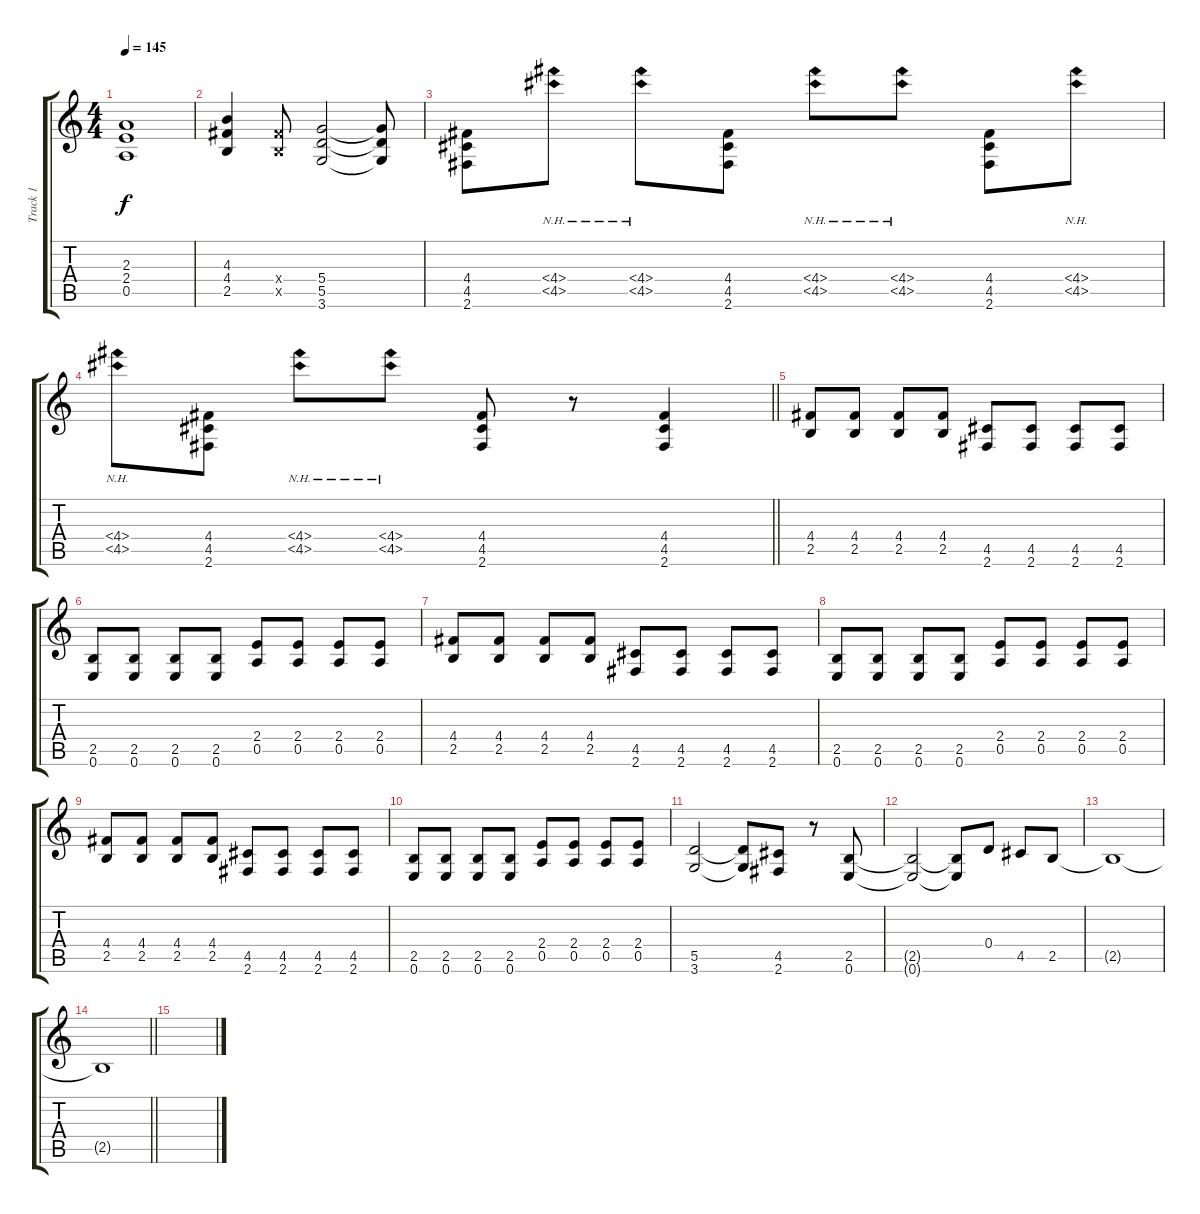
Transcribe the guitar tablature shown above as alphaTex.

\track ("Track 1" "Track 1") {instrument distortionguitar}
\staff {score tabs}
\tuning (E4 B3 G3 D3 A2 E2) {hide}
\ts (4 4)
\tempo 145
\clef g2
\ks c
(2.3{t} 2.4{t} 0.5{t}).1{dy f} |
(4.3 4.4 2.5).4 (4.4{x} 2.5{x}).8 (5.4 5.5 3.6).2 (5.4{t} 5.5{t} 3.6{t}).8 |
(4.4 4.5 2.6).8 (4.4{nh} 4.5{nh}).8 (4.4{nh} 4.5{nh}).8 (4.4 4.5 2.6).8 (4.4{nh} 4.5{nh}).8 (4.4{nh} 4.5{nh}).8 (4.4 4.5 2.6).8 (4.4{nh} 4.5{nh}).8 |
\barLineRight lightlight
(4.4{nh} 4.5{nh}).8 (4.4 4.5 2.6).8 (4.4{nh} 4.5{nh}).8 (4.4{nh} 4.5{nh}).8 (4.4 4.5 2.6).8 r.8 (4.4 4.5 2.6).4 |
\section ("" "")
(4.4 2.5).8 (4.4 2.5).8 (4.4 2.5).8 (4.4 2.5).8 (4.5 2.6).8 (4.5 2.6).8 (4.5 2.6).8 (4.5 2.6).8 |
(2.5 0.6).8 (2.5 0.6).8 (2.5 0.6).8 (2.5 0.6).8 (2.4 0.5).8 (2.4 0.5).8 (2.4 0.5).8 (2.4 0.5).8 |
(4.4 2.5).8 (4.4 2.5).8 (4.4 2.5).8 (4.4 2.5).8 (4.5 2.6).8 (4.5 2.6).8 (4.5 2.6).8 (4.5 2.6).8 |
(2.5 0.6).8 (2.5 0.6).8 (2.5 0.6).8 (2.5 0.6).8 (2.4 0.5).8 (2.4 0.5).8 (2.4 0.5).8 (2.4 0.5).8 |
(4.4 2.5).8 (4.4 2.5).8 (4.4 2.5).8 (4.4 2.5).8 (4.5 2.6).8 (4.5 2.6).8 (4.5 2.6).8 (4.5 2.6).8 |
(2.5 0.6).8 (2.5 0.6).8 (2.5 0.6).8 (2.5 0.6).8 (2.4 0.5).8 (2.4 0.5).8 (2.4 0.5).8 (2.4 0.5).8 |
(5.5 3.6).2 (5.5{t} 3.6{t}).8 (4.5 2.6).8 r.8 (2.5 0.6).8 |
(2.5{t} 0.6{t}).2 (2.5{t} 0.6{t}).8 0.4.8 4.5.8 2.5.8 |
2.5{t}.1 |
\barLineRight lightlight
2.5{t}.1 |
\section ("" "")
